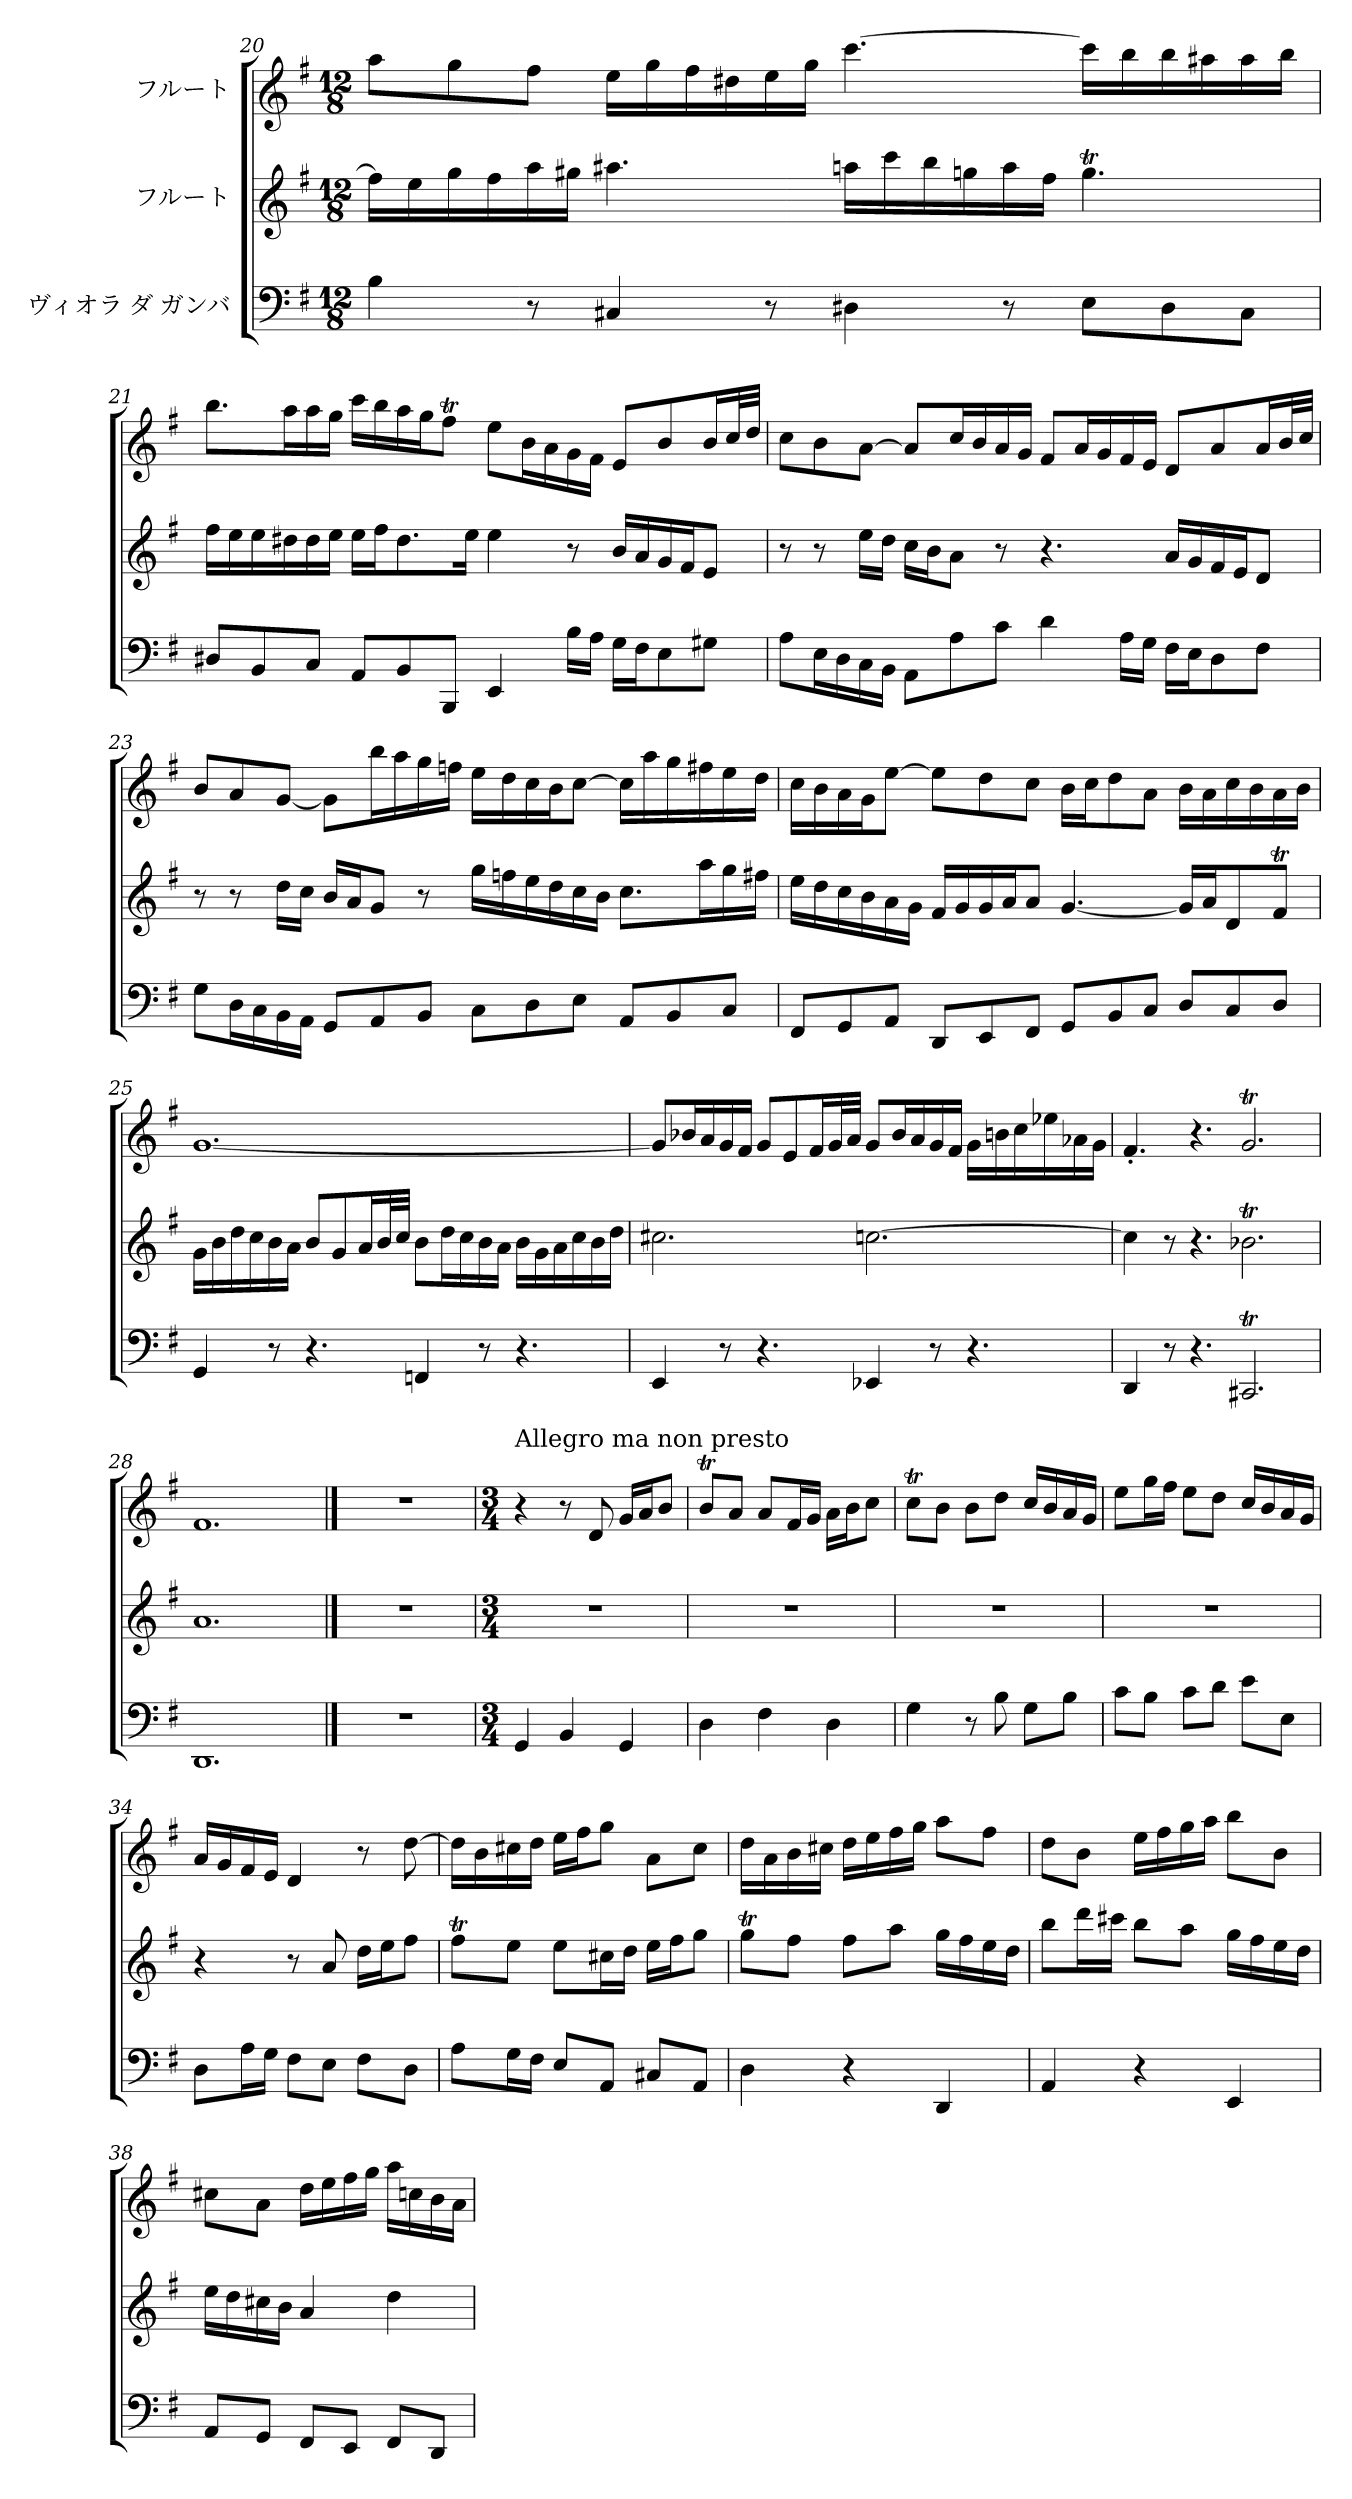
**kern	**kern	**kern
*part3	*part2	*part1
*staff3	*staff2	*staff1
*I"ヴィオラ ダ ガンバ	*I"フルート	*I"フルート
!!LO:LB:g=z
*clefF4	*clefG2	*clefG2
*k[f#]	*k[f#]	*k[f#]
*M12/8	*M12/8	*M12/8
=20	=20	=20
4B\	16ff#\LL]	8aa\L
.	16ee\	.
.	16gg\	8gg\
.	16ff#\	.
8r	16aa\	8ff#\J
.	16gg#X\JJ	.
4C#X/	4.aa#X\	16ee\LL
.	.	16gg\
.	.	16ff#\
.	.	16dd#X\
8r	.	16ee\
.	.	16gg\JJ
4D#X\	16aan\LL	[4.ccc\
.	16ccc\	.
.	16bb\	.
.	16ggn\	.
8r	16aa\	.
.	16ff#\JJ	.
8E\L	4.ggT\	16ccc\LL]
.	.	16bb\
8D#\	.	16bb\
.	.	16aa#X\
8C#\J	.	16aa#\
.	.	16bb\JJ
!!LO:LB:g=z
=21	=21	=21
8D#X/L	16ff#\LL	8.bb\L
.	16ee\	.
8BB/	16ee\	.
.	16dd#X\	16aa\L
8C/J	16dd#\	16aa\
.	16ee\JJ	16gg\JJ
8AA/L	16ee\LL	16ccc\LL
.	16ff#\J	16bb\
8BB/	8.dd#\	16aa\
.	.	16gg\J
8BBB/J	.	8ff#t\J
.	16ee\Jk	.
4EE/	4ee\	8ee\L
.	.	16b\L
.	.	16a\
16B\LL	8r	16g\
16A\JJ	.	16f#\JJ
16G\LL	16b/LL	8e/L
16F#\J	16a/	.
8E\	16g/	8b/
.	16f#/J	.
8G#X\J	8e/J	16b/L
.	.	32cc/L
.	.	32dd/JJJ
!!LO:LB:g=z
=22	=22	=22
8A\L	8r	8cc\L
16E\L	8r	8b\
16D\	.	.
16C\	16ee\LL	[8a\J
16BB\JJ	16dd\JJ	.
8AA\L	16cc\LL	8a/L]
.	16b\J	.
8A\	8a\J	16cc/L
.	.	16b/
8c\J	8r	16a/
.	.	16g/JJ
4d\	4.r	8f#/L
.	.	16a/L
.	.	16g/
16A\LL	.	16f#/
16G\JJ	.	16e/JJ
16F#\LL	16a/LL	8d/L
16E\J	16g/	.
8D\	16f#/	8a/
.	16e/J	.
8F#\J	8d/J	16a/L
.	.	32b/L
.	.	32cc/JJJ
!!LO:PB:g=z
=23	=23	=23
8G\L	8r	8b/L
16D\L	8r	8a/
16C\	.	.
16BB\	16dd\LL	[8g/J
16AA\JJ	16cc\JJ	.
8GG/L	16b/LL	8g\L]
.	16a/J	.
8AA/	8g/J	16bb\L
.	.	16aa\
8BB/J	8r	16gg\
.	.	16ffn\JJ
8C\L	16gg\LL	16ee\LL
.	16ffn\	16dd\
8D\	16ee\	16cc\
.	16dd\	16b\J
8E\J	16cc\	[8cc\J
.	16b\JJ	.
8AA/L	8.cc\L	16cc\LL]
.	.	16aa\
8BB/	.	16gg\
.	16aa\L	16ff#X\
8C/J	16gg\	16ee\
.	16ff#X\JJ	16dd\JJ
!!LO:LB:g=z
=24	=24	=24
8FF#/L	16ee\LL	16cc\LL
.	16dd\	16b\
8GG/	16cc\	16a\
.	16b\	16g\J
8AA/J	16a\	[8ee\J
.	16g\JJ	.
8DD/L	16f#/LL	8ee\L]
.	16g/	.
8EE/	16g/	8dd\
.	16a/J	.
8FF#/J	8a/J	8cc\J
8GG/L	[4.g/	16b\LL
.	.	16cc\J
8BB/	.	8dd\
8C/J	.	8a\J
8D/L	16g/LL]	16b\LL
.	16a/J	16a\
8C/	8d/	16cc\
.	.	16b\
8D/J	8f#t/J	16a\
.	.	16b\JJ
=25	=25	=25
4GG/	16g\LL	[1.g
.	16b\	.
.	16dd\	.
.	16cc\	.
8r	16b\	.
.	16a\JJ	.
4.r	8b/L	.
.	8g/	.
.	16a/L	.
.	32b/L	.
.	32cc/JJJ	.
4FFn/	8b\L	.
.	16dd\L	.
.	16cc\	.
8r	16b\	.
.	16a\JJ	.
4.r	16b\LL	.
.	16g\	.
.	16a\	.
.	16cc\	.
.	16b\	.
.	16dd\JJ	.
!!LO:LB:g=z
=26	=26	=26
4EE/	2.cc#X\	8g/L]
.	.	16b-X/L
.	.	16a/
8r	.	16g/
.	.	16f#/JJ
4.r	.	8g/L
.	.	8e/
.	.	16f#/L
.	.	32g/L
.	.	32a/JJJ
4EE-X/	[2.ccn\	8g/L
.	.	16b-/L
.	.	16a/
8r	.	16g/
.	.	16f#/JJ
4.r	.	16g\LL
.	.	16bn\
.	.	16cc\
.	.	16ee-X\
.	.	16a-X\
.	.	16g\JJ
=27	=27	=27
4DD/	4cc\]	4.f#'/
8r	8r	.
4.r	4.r	4.r
2.CC#Xt/	2.b-XT\	2.gT/
=28	=28	=28
1.DD	1.a	1.f#
==29	==29	==29
1.r	1.r	1.r
!!LO:PB:g=z
=30	=30	=30
*M3/4	*M3/4	*M3/4
*	*	*MM120
!	!	!LO:TX:a:t=Allegro ma non presto
4GG/	2.r	4r
4BB/	.	8r
.	.	8d/
4GG/	.	16g/LL
.	.	16a/J
.	.	8b/J
=31	=31	=31
4D\	2.r	8bt/L
.	.	8a/J
4F#\	.	8a/L
.	.	16f#/L
.	.	16g/JJ
4D\	.	16a\LL
.	.	16b\J
.	.	8cc\J
=32	=32	=32
4G\	2.r	8ccT\L
.	.	8b\J
8r	.	8b\L
8B\	.	8dd\J
8G\L	.	16cc/LL
.	.	16b/
8B\J	.	16a/
.	.	16g/JJ
=33	=33	=33
8c\L	2.r	8ee\L
8B\J	.	16gg\L
.	.	16ff#\JJ
8c\L	.	8ee\L
8d\J	.	8dd\J
8e\L	.	16cc/LL
.	.	16b/
8E\J	.	16a/
.	.	16g/JJ
=34	=34	=34
8D\L	4r	16a/LL
.	.	16g/
16A\L	.	16f#/
16G\JJ	.	16e/JJ
8F#\L	8r	4d/
8E\J	8a/	.
8F#\L	16dd\LL	8r
.	16ee\J	.
8D\J	8ff#\J	[8dd\
!!LO:LB:g=z
=35	=35	=35
8A\L	8ff#t\L	16dd\LL]
.	.	16b\
16G\L	8ee\J	16cc#X\
16F#\JJ	.	16dd\JJ
8E/L	8ee\L	16ee\LL
.	.	16ff#\J
8AA/J	16cc#X\L	8gg\J
.	16dd\JJ	.
8C#X/L	16ee\LL	8a\L
.	16ff#\J	.
8AA/J	8gg\J	8cc#\J
=36	=36	=36
4D\	8ggT\L	16dd\LL
.	.	16a\
.	8ff#\J	16b\
.	.	16cc#X\JJ
4r	8ff#\L	16dd\LL
.	.	16ee\
.	8aa\J	16ff#\
.	.	16gg\JJ
4DD/	16gg\LL	8aa\L
.	16ff#\	.
.	16ee\	8ff#\J
.	16dd\JJ	.
=37	=37	=37
4AA/	8bb\L	8dd\L
.	16ddd\L	8b\J
.	16ccc#X\JJ	.
4r	8bb\L	16ee\LL
.	.	16ff#\
.	8aa\J	16gg\
.	.	16aa\JJ
4EE/	16gg\LL	8bb\L
.	16ff#\	.
.	16ee\	8b\J
.	16dd\JJ	.
!!LO:LB:g=z
=38	=38	=38
8AA/L	16ee\LL	8cc#X\L
.	16dd\	.
8GG/J	16cc#X\	8a\J
.	16b\JJ	.
8FF#/L	4a/	16dd\LL
.	.	16ee\
8EE/J	.	16ff#\
.	.	16gg\JJ
8FF#/L	4dd\	16aa\LL
.	.	16ccn\
8DD/J	.	16b\
.	.	16a\JJ
=	=	=
*-	*-	*-
